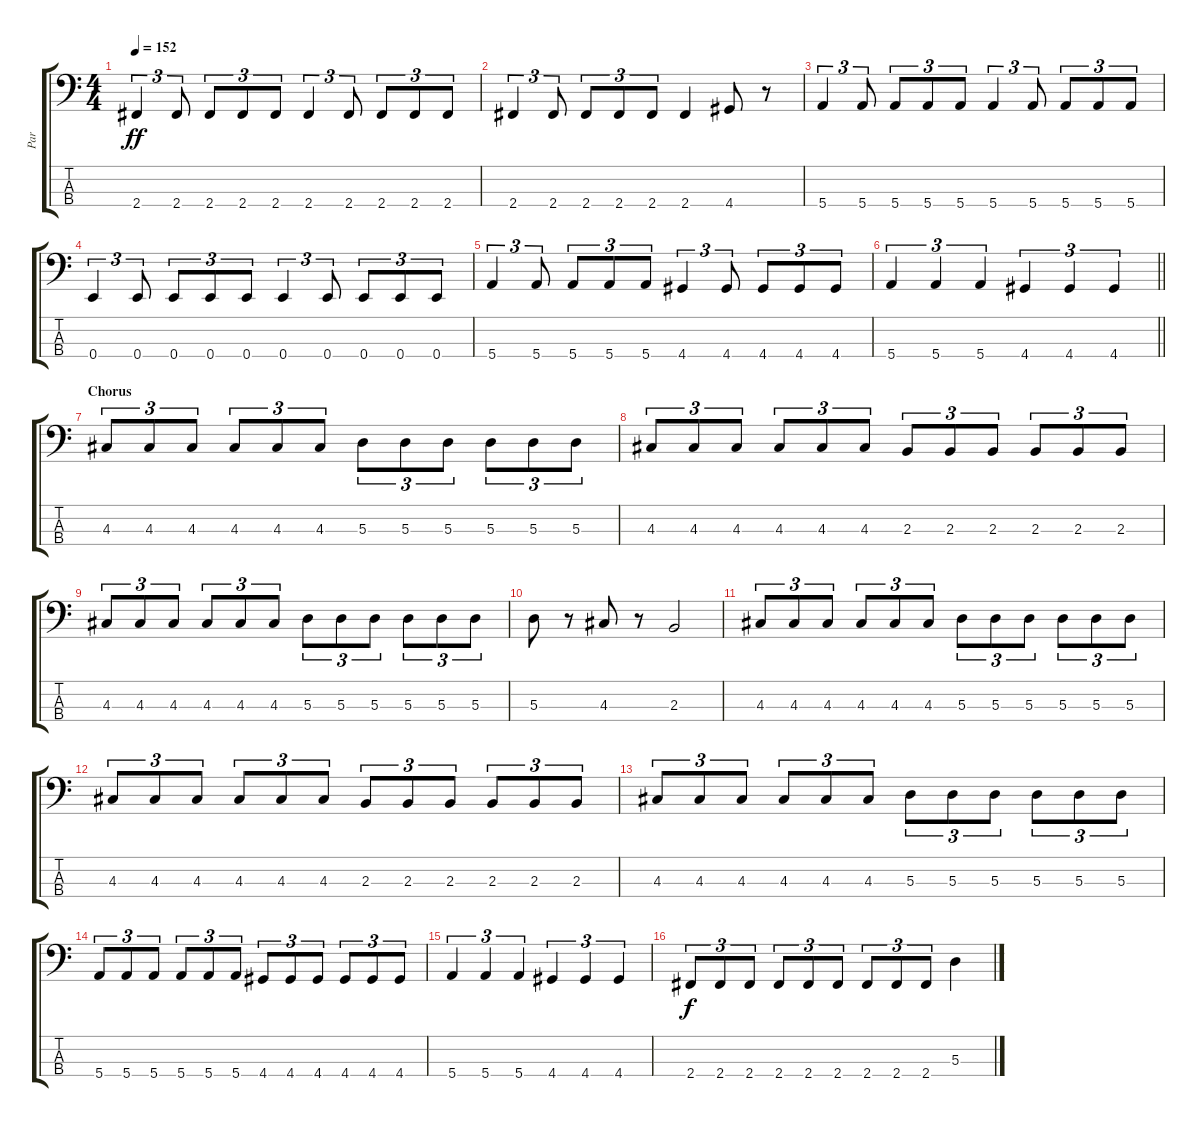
\track ("Par" "Par") {instrument electricbassfinger}
\staff {score tabs}
\tuning (G2 D2 A1 E1) {hide}
\ts (4 4)
\tempo 152
\clef f4
\ks c
2.4.4{tu (3 2) dy ff} 2.4.8{tu (3 2)} 2.4.8{tu (3 2)} 2.4.8{tu (3 2)} 2.4.8{tu (3 2)} 2.4.4{tu (3 2)} 2.4.8{tu (3 2)} 2.4.8{tu (3 2)} 2.4.8{tu (3 2)} 2.4.8{tu (3 2)} |
2.4.4{tu (3 2)} 2.4.8{tu (3 2)} 2.4.8{tu (3 2)} 2.4.8{tu (3 2)} 2.4.8{tu (3 2)} 2.4.4 4.4.8 r.8 |
5.4.4{tu (3 2)} 5.4.8{tu (3 2)} 5.4.8{tu (3 2)} 5.4.8{tu (3 2)} 5.4.8{tu (3 2)} 5.4.4{tu (3 2)} 5.4.8{tu (3 2)} 5.4.8{tu (3 2)} 5.4.8{tu (3 2)} 5.4.8{tu (3 2)} |
0.4.4{tu (3 2)} 0.4.8{tu (3 2)} 0.4.8{tu (3 2)} 0.4.8{tu (3 2)} 0.4.8{tu (3 2)} 0.4.4{tu (3 2)} 0.4.8{tu (3 2)} 0.4.8{tu (3 2)} 0.4.8{tu (3 2)} 0.4.8{tu (3 2)} |
5.4.4{tu (3 2)} 5.4.8{tu (3 2)} 5.4.8{tu (3 2)} 5.4.8{tu (3 2)} 5.4.8{tu (3 2)} 4.4.4{tu (3 2)} 4.4.8{tu (3 2)} 4.4.8{tu (3 2)} 4.4.8{tu (3 2)} 4.4.8{tu (3 2)} |
\barLineRight lightlight
5.4.4{tu (3 2)} 5.4.4{tu (3 2)} 5.4.4{tu (3 2)} 4.4.4{tu (3 2)} 4.4.4{tu (3 2)} 4.4.4{tu (3 2)} |
\section ("" "Chorus")
4.3.8{tu (3 2)} 4.3.8{tu (3 2)} 4.3.8{tu (3 2)} 4.3.8{tu (3 2)} 4.3.8{tu (3 2)} 4.3.8{tu (3 2)} 5.3.8{tu (3 2)} 5.3.8{tu (3 2)} 5.3.8{tu (3 2)} 5.3.8{tu (3 2)} 5.3.8{tu (3 2)} 5.3.8{tu (3 2)} |
4.3.8{tu (3 2)} 4.3.8{tu (3 2)} 4.3.8{tu (3 2)} 4.3.8{tu (3 2)} 4.3.8{tu (3 2)} 4.3.8{tu (3 2)} 2.3.8{tu (3 2)} 2.3.8{tu (3 2)} 2.3.8{tu (3 2)} 2.3.8{tu (3 2)} 2.3.8{tu (3 2)} 2.3.8{tu (3 2)} |
4.3.8{tu (3 2)} 4.3.8{tu (3 2)} 4.3.8{tu (3 2)} 4.3.8{tu (3 2)} 4.3.8{tu (3 2)} 4.3.8{tu (3 2)} 5.3.8{tu (3 2)} 5.3.8{tu (3 2)} 5.3.8{tu (3 2)} 5.3.8{tu (3 2)} 5.3.8{tu (3 2)} 5.3.8{tu (3 2)} |
5.3.8 r.8 4.3.8 r.8 2.3.2 |
4.3.8{tu (3 2)} 4.3.8{tu (3 2)} 4.3.8{tu (3 2)} 4.3.8{tu (3 2)} 4.3.8{tu (3 2)} 4.3.8{tu (3 2)} 5.3.8{tu (3 2)} 5.3.8{tu (3 2)} 5.3.8{tu (3 2)} 5.3.8{tu (3 2)} 5.3.8{tu (3 2)} 5.3.8{tu (3 2)} |
4.3.8{tu (3 2)} 4.3.8{tu (3 2)} 4.3.8{tu (3 2)} 4.3.8{tu (3 2)} 4.3.8{tu (3 2)} 4.3.8{tu (3 2)} 2.3.8{tu (3 2)} 2.3.8{tu (3 2)} 2.3.8{tu (3 2)} 2.3.8{tu (3 2)} 2.3.8{tu (3 2)} 2.3.8{tu (3 2)} |
4.3.8{tu (3 2)} 4.3.8{tu (3 2)} 4.3.8{tu (3 2)} 4.3.8{tu (3 2)} 4.3.8{tu (3 2)} 4.3.8{tu (3 2)} 5.3.8{tu (3 2)} 5.3.8{tu (3 2)} 5.3.8{tu (3 2)} 5.3.8{tu (3 2)} 5.3.8{tu (3 2)} 5.3.8{tu (3 2)} |
5.4.8{tu (3 2)} 5.4.8{tu (3 2)} 5.4.8{tu (3 2)} 5.4.8{tu (3 2)} 5.4.8{tu (3 2)} 5.4.8{tu (3 2)} 4.4.8{tu (3 2)} 4.4.8{tu (3 2)} 4.4.8{tu (3 2)} 4.4.8{tu (3 2)} 4.4.8{tu (3 2)} 4.4.8{tu (3 2)} |
5.4.4{tu (3 2)} 5.4.4{tu (3 2)} 5.4.4{tu (3 2)} 4.4.4{tu (3 2)} 4.4.4{tu (3 2)} 4.4.4{tu (3 2)} |
2.4.8{tu (3 2) dy f} 2.4.8{tu (3 2)} 2.4.8{tu (3 2)} 2.4.8{tu (3 2)} 2.4.8{tu (3 2)} 2.4.8{tu (3 2)} 2.4.8{tu (3 2)} 2.4.8{tu (3 2)} 2.4.8{tu (3 2)} 5.3.4
